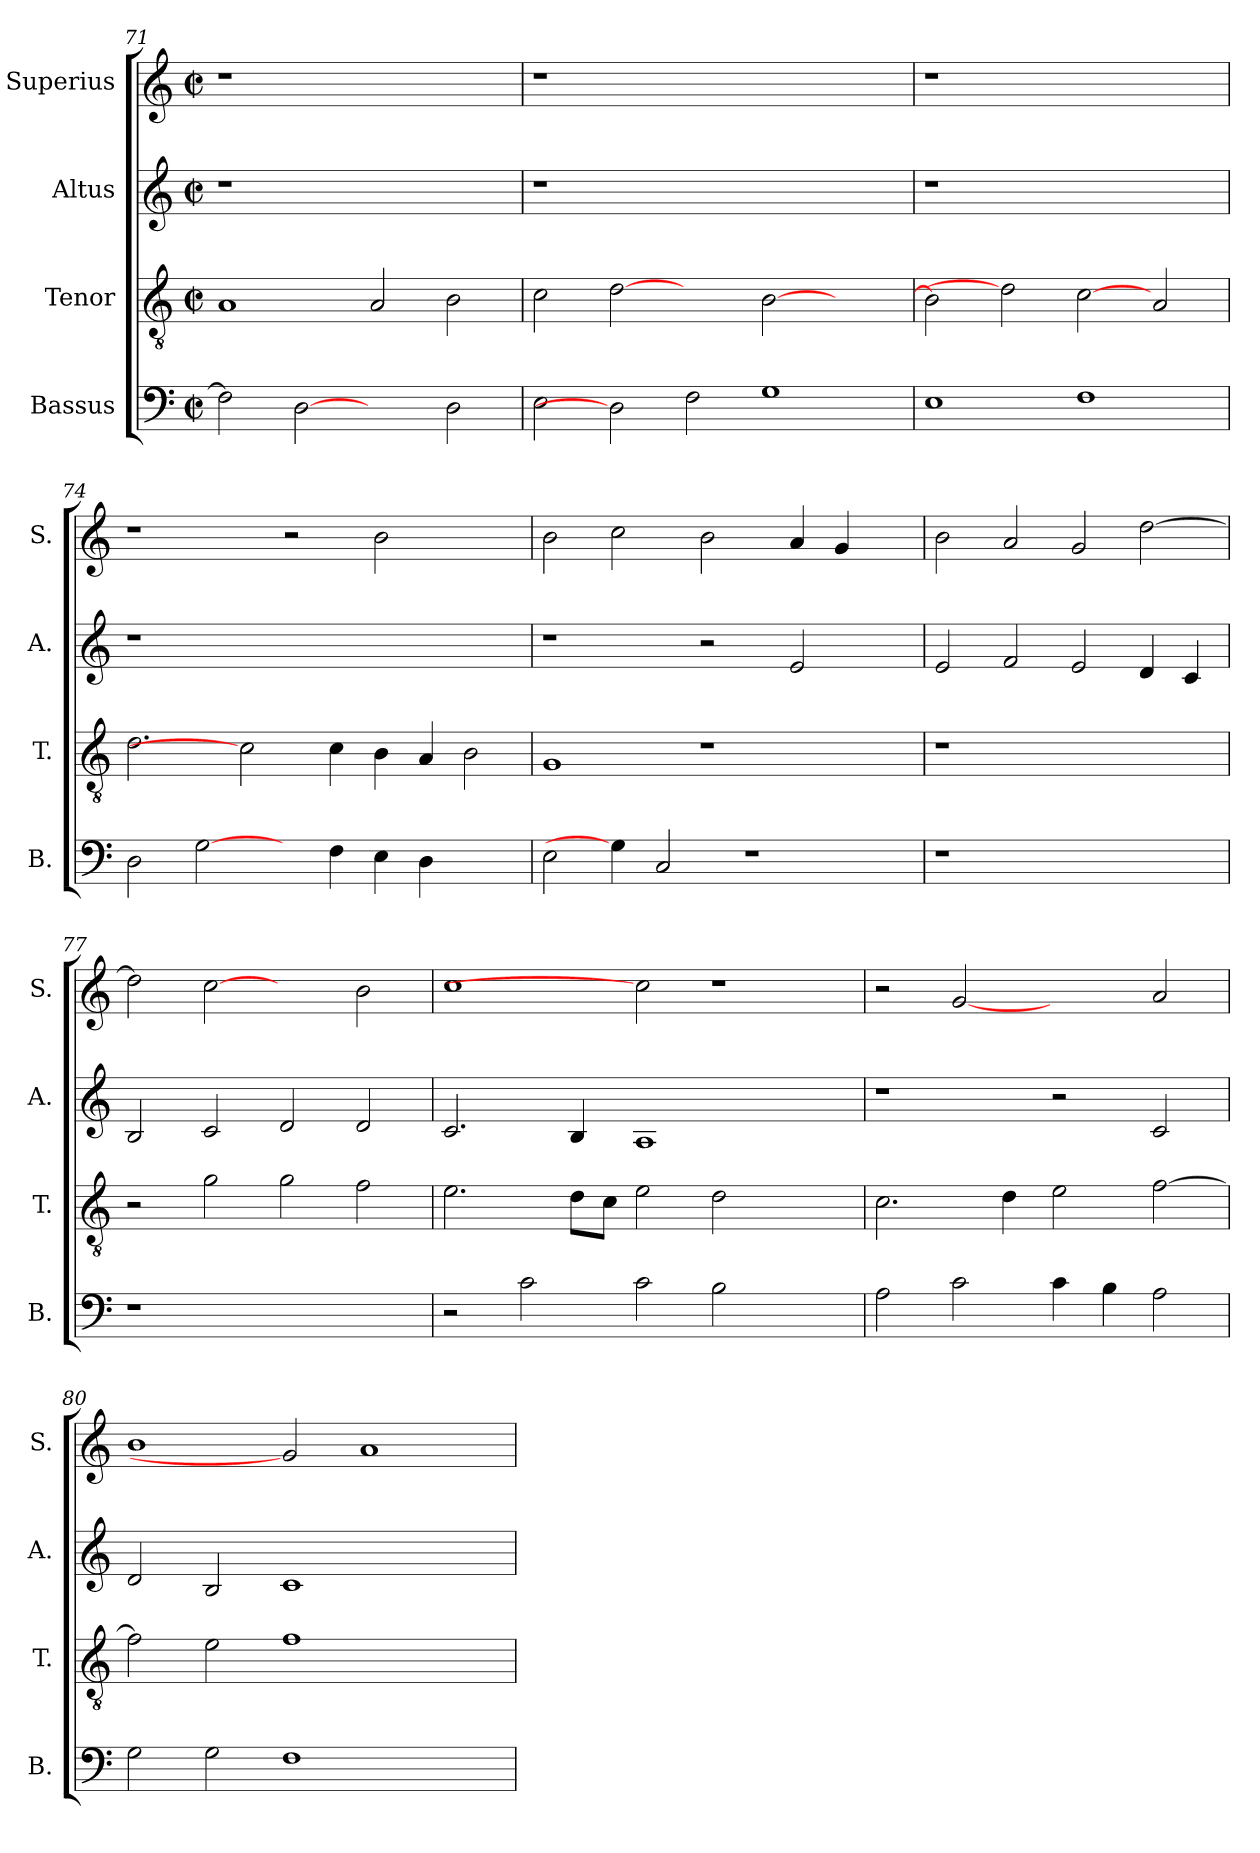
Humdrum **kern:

**kern	**kern	**kern	**kern
*part4	*part3	*part2	*part1
*staff4	*staff3	*staff2	*staff1
*I"Bassus	*I"Tenor	*I"Altus	*I"Superius
*I'B.	*I'T.	*I'A.	*I'S.
!!LO:LB:g=z
*clefF4	*clefGv2	*clefG2	*clefG2
*	*ITrd7c12	*	*
*k[]	*k[]	*k[]	*k[]
*C:	*C:	*C:	*C:
*M2/2	*M2/2	*M2/2	*M2/2
*met(c|)	*met(c|)	*met(c|)	*met(c|)
=71	=71	=71	=71
!	!	!LO:N:vis=1	!LO:N:vis=1
2Fi\]	1AAi	1r	1r
[2Di	.	.	.
2ryy	2AAi/	1ryy	1ryy
2Di\	2BBi\	.	.
=72	=72	=72	=72
!	!	!LO:N:vis=1	!LO:N:vis=1
2Ei\	2Ci\	1r	1r
2Di]	[2Di	.	.
2Fi\	2ryy	1.ryy	1.ryy
1Gi	[>2BBi\	.	.
.	2ryy	.	.
=73	=73	=73	=73
!	!	!LO:N:vis=1	!LO:N:vis=1
1Ei	2BBi\]	1r	1r
.	2Di]	.	.
1Fi	[2Ci	1ryy	1ryy
.	2AAi/	.	.
=74	=74	=74	=74
!	!	!LO:N:vis=1	!
2Di\	2.Di\	1r	1r
[2Gi\	.	.	.
.	2Ci]	.	.
4ryy	.	1.ryy	2r
4Fi\	4Ci\	.	.
4Ei\	4BBi\	.	2bi\
4Di\	4AAi/	.	.
2ryy	2BBi\	.	2ryy
=75	=75	=75	=75
2Ei\	1GGi	1r	2bi\
4Gi\]	.	.	2cci\
2Ci/	.	.	.
.	1r	2r	2bi\
1r	.	.	.
.	.	2ei/	4ai/
.	.	.	4gi/
.	4ryy	4ryy	4ryy
!!LO:PB:g=z
=76	=76	=76	=76
!LO:N:vis=1	!LO:N:vis=1	!	!
1r	1r	2ei/	2bi\
.	.	2fi/	2ai/
1ryy	1ryy	2ei/	2gi/
.	.	4di/	[>2ddi\
.	.	4ci/	.
=77	=77	=77	=77
!LO:N:vis=1	!	!	!
1r	2r	2Bi/	2ddi\]
.	2Gi\	2ci/	[2cci
1ryy	2Gi\	2di/	2ryy
.	2Fi\	2di/	2bi\
=78	=78	=78	=78
2r	2.Ei\	2.ci/	1cci
2ci\	.	.	.
.	8Di\L	4Bi/	.
.	8Ci\J	.	.
2ci\	2Ei\	1Ai	2cci]
2Bi\	2Di\	.	1r
2ryy	2ryy	2ryy	.
=79	=79	=79	=79
2Ai\	2.Ci\	1r	2r
2ci\	.	.	[2gi
.	4Di\	.	.
4ci\	2Ei\	2r	2ryy
4Bi\	.	.	.
2Ai\	[>2Fi\	2ci/	2ai/
=80	=80	=80	=80
2Gi\	2Fi\]	2di/	1bi
2Gi\	2Ei\	2Bi/	.
1Fi	1Fi	1ci	2gi]
.	.	.	1ai
2ryy	2ryy	2ryy	.
=	=	=	=
*-	*-	*-	*-
